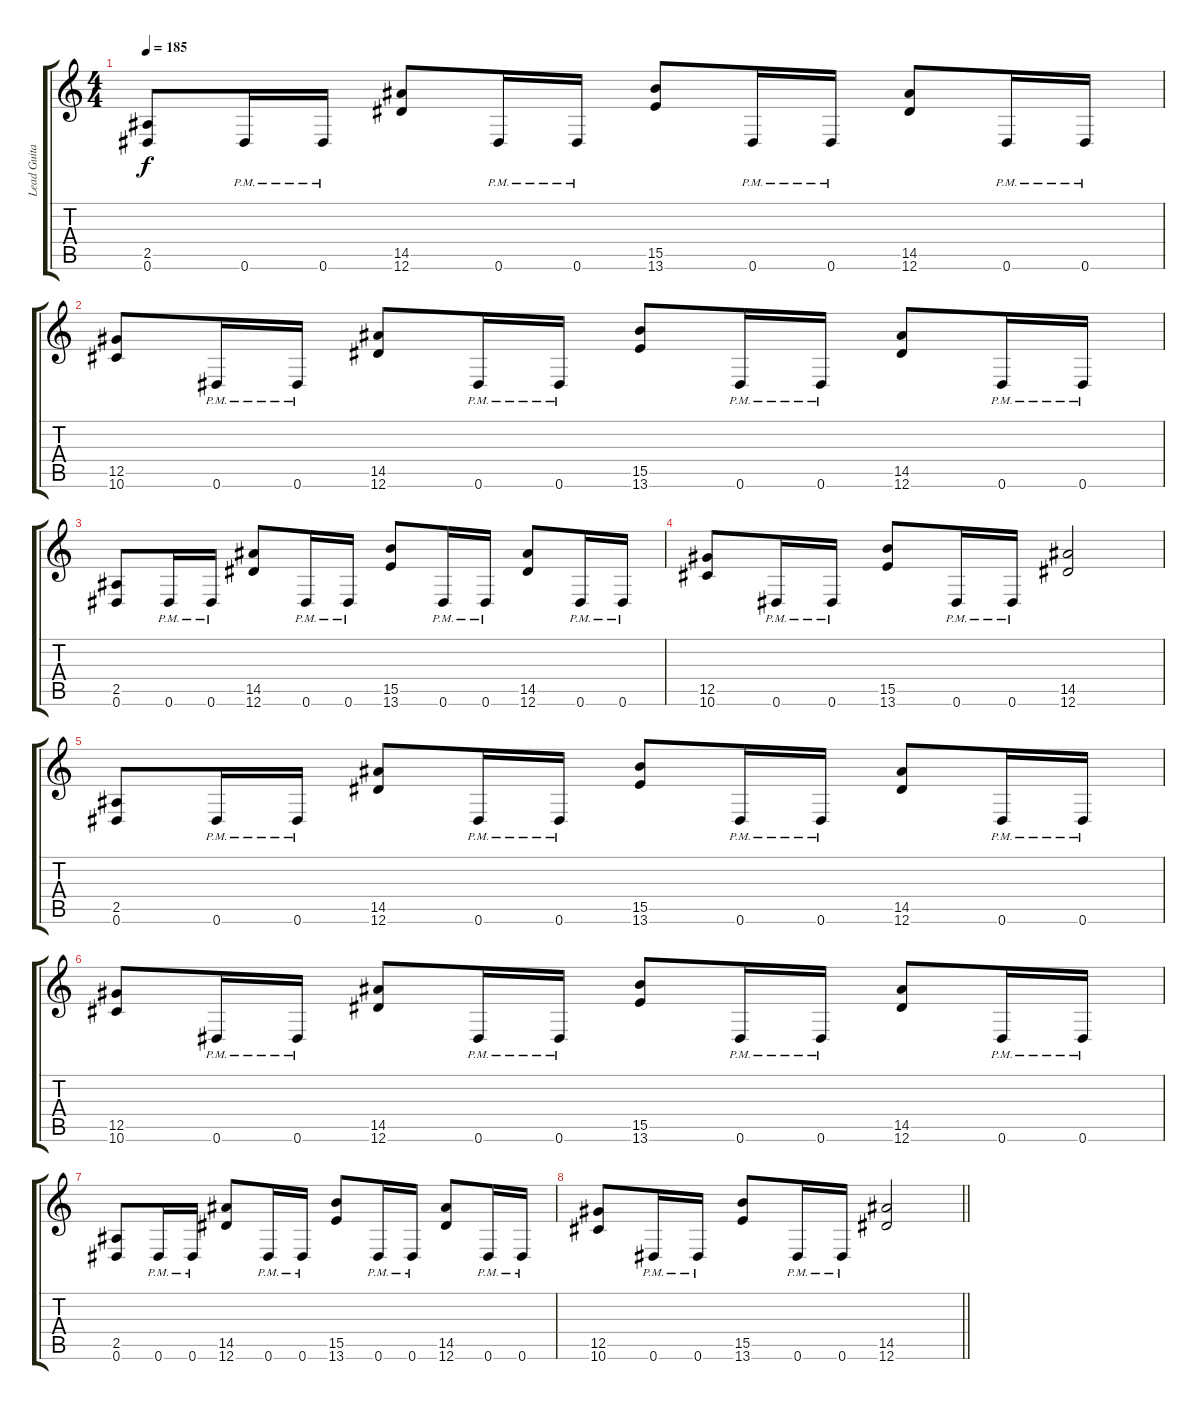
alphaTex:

\track ("Lead Guitar" "Lead Guita") {instrument overdrivenguitar}
\staff {score tabs}
\tuning (Eb4 Bb3 Gb3 Db3 Ab2 Eb2) {hide}
\ts (4 4)
\tempo 185
\clef g2
\ks c
(2.5 0.6).8{dy f} 0.6{pm}.16 0.6{pm}.16 (14.5 12.6).8 0.6{pm}.16 0.6{pm}.16 (15.5 13.6).8 0.6{pm}.16 0.6{pm}.16 (14.5 12.6).8 0.6{pm}.16 0.6{pm}.16 |
(12.5 10.6).8 0.6{pm}.16 0.6{pm}.16 (14.5 12.6).8 0.6{pm}.16 0.6{pm}.16 (15.5 13.6).8 0.6{pm}.16 0.6{pm}.16 (14.5 12.6).8 0.6{pm}.16 0.6{pm}.16 |
(2.5 0.6).8 0.6{pm}.16 0.6{pm}.16 (14.5 12.6).8 0.6{pm}.16 0.6{pm}.16 (15.5 13.6).8 0.6{pm}.16 0.6{pm}.16 (14.5 12.6).8 0.6{pm}.16 0.6{pm}.16 |
(12.5 10.6).8 0.6{pm}.16 0.6{pm}.16 (15.5 13.6).8 0.6{pm}.16 0.6{pm}.16 (14.5 12.6).2 |
(2.5 0.6).8 0.6{pm}.16 0.6{pm}.16 (14.5 12.6).8 0.6{pm}.16 0.6{pm}.16 (15.5 13.6).8 0.6{pm}.16 0.6{pm}.16 (14.5 12.6).8 0.6{pm}.16 0.6{pm}.16 |
(12.5 10.6).8 0.6{pm}.16 0.6{pm}.16 (14.5 12.6).8 0.6{pm}.16 0.6{pm}.16 (15.5 13.6).8 0.6{pm}.16 0.6{pm}.16 (14.5 12.6).8 0.6{pm}.16 0.6{pm}.16 |
(2.5 0.6).8 0.6{pm}.16 0.6{pm}.16 (14.5 12.6).8 0.6{pm}.16 0.6{pm}.16 (15.5 13.6).8 0.6{pm}.16 0.6{pm}.16 (14.5 12.6).8 0.6{pm}.16 0.6{pm}.16 |
\barLineRight lightlight
(12.5 10.6).8 0.6{pm}.16 0.6{pm}.16 (15.5 13.6).8 0.6{pm}.16 0.6{pm}.16 (14.5 12.6).2
